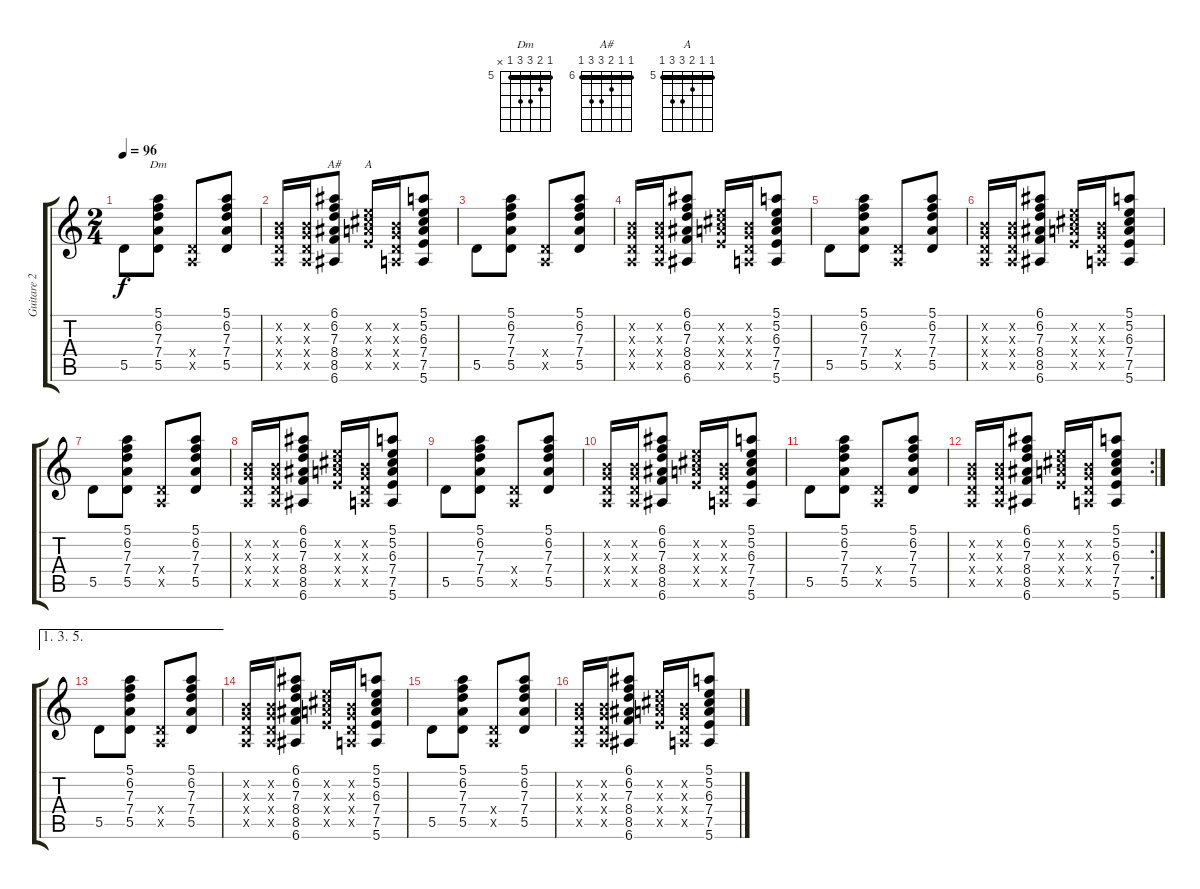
\track ("Guitare 2" "Guitare 2") {instrument acousticguitarsteel}
\staff {score tabs}
\tuning (E4 B3 G3 D3 A2 E2) {hide}
\chord ("Dm" 5 6 7 7 5 x) {firstfret 5 barre 5}
\chord ("A#" 6 6 7 8 8 6) {firstfret 6 barre 6}
\chord ("A" 5 5 6 7 7 5) {firstfret 5 barre 5}
\ts (2 4)
\tempo 96
\clef g2
\ks c
5.5.8{dy f} (5.1 6.2 7.3 7.4 5.5).8{ch "Dm"} (0.4{x} 0.5{x}).8 (5.1 6.2 7.3 7.4 5.5).8 |
(0.2{x} 0.3{x} 0.4{x} 0.5{x}).16 (0.2{x} 0.3{x} 0.4{x} 0.5{x}).16 (6.1 6.2 7.3 8.4 8.5 6.6).8{ch "A#"} (5.2{x} 6.3{x} 7.4{x} 7.5{x}).16{ch "A"} (0.2{x} 0.3{x} 0.4{x} 0.5{x}).16 (5.1 5.2 6.3 7.4 7.5 5.6).8 |
5.5.8 (5.1 6.2 7.3 7.4 5.5).8 (0.4{x} 0.5{x}).8 (5.1 6.2 7.3 7.4 5.5).8 |
(0.2{x} 0.3{x} 0.4{x} 0.5{x}).16 (0.2{x} 0.3{x} 0.4{x} 0.5{x}).16 (6.1 6.2 7.3 8.4 8.5 6.6).8 (5.2{x} 6.3{x} 7.4{x} 7.5{x}).16 (0.2{x} 0.3{x} 0.4{x} 0.5{x}).16 (5.1 5.2 6.3 7.4 7.5 5.6).8 |
5.5.8 (5.1 6.2 7.3 7.4 5.5).8 (0.4{x} 0.5{x}).8 (5.1 6.2 7.3 7.4 5.5).8 |
(0.2{x} 0.3{x} 0.4{x} 0.5{x}).16 (0.2{x} 0.3{x} 0.4{x} 0.5{x}).16 (6.1 6.2 7.3 8.4 8.5 6.6).8 (5.2{x} 6.3{x} 7.4{x} 7.5{x}).16 (0.2{x} 0.3{x} 0.4{x} 0.5{x}).16 (5.1 5.2 6.3 7.4 7.5 5.6).8 |
5.5.8 (5.1 6.2 7.3 7.4 5.5).8 (0.4{x} 0.5{x}).8 (5.1 6.2 7.3 7.4 5.5).8 |
(0.2{x} 0.3{x} 0.4{x} 0.5{x}).16 (0.2{x} 0.3{x} 0.4{x} 0.5{x}).16 (6.1 6.2 7.3 8.4 8.5 6.6).8 (5.2{x} 6.3{x} 7.4{x} 7.5{x}).16 (0.2{x} 0.3{x} 0.4{x} 0.5{x}).16 (5.1 5.2 6.3 7.4 7.5 5.6).8 |
5.5.8 (5.1 6.2 7.3 7.4 5.5).8 (0.4{x} 0.5{x}).8 (5.1 6.2 7.3 7.4 5.5).8 |
(0.2{x} 0.3{x} 0.4{x} 0.5{x}).16 (0.2{x} 0.3{x} 0.4{x} 0.5{x}).16 (6.1 6.2 7.3 8.4 8.5 6.6).8 (5.2{x} 6.3{x} 7.4{x} 7.5{x}).16 (0.2{x} 0.3{x} 0.4{x} 0.5{x}).16 (5.1 5.2 6.3 7.4 7.5 5.6).8 |
5.5.8 (5.1 6.2 7.3 7.4 5.5).8 (0.4{x} 0.5{x}).8 (5.1 6.2 7.3 7.4 5.5).8 |
\rc 2
(0.2{x} 0.3{x} 0.4{x} 0.5{x}).16 (0.2{x} 0.3{x} 0.4{x} 0.5{x}).16 (6.1 6.2 7.3 8.4 8.5 6.6).8 (5.2{x} 6.3{x} 7.4{x} 7.5{x}).16 (0.2{x} 0.3{x} 0.4{x} 0.5{x}).16 (5.1 5.2 6.3 7.4 7.5 5.6).8 |
\ae (1 3 5)
5.5.8 (5.1 6.2 7.3 7.4 5.5).8 (0.4{x} 0.5{x}).8 (5.1 6.2 7.3 7.4 5.5).8 |
(0.2{x} 0.3{x} 0.4{x} 0.5{x}).16 (0.2{x} 0.3{x} 0.4{x} 0.5{x}).16 (6.1 6.2 7.3 8.4 8.5 6.6).8 (5.2{x} 6.3{x} 7.4{x} 7.5{x}).16 (0.2{x} 0.3{x} 0.4{x} 0.5{x}).16 (5.1 5.2 6.3 7.4 7.5 5.6).8 |
5.5.8 (5.1 6.2 7.3 7.4 5.5).8 (0.4{x} 0.5{x}).8 (5.1 6.2 7.3 7.4 5.5).8 |
(0.2{x} 0.3{x} 0.4{x} 0.5{x}).16 (0.2{x} 0.3{x} 0.4{x} 0.5{x}).16 (6.1 6.2 7.3 8.4 8.5 6.6).8 (5.2{x} 6.3{x} 7.4{x} 7.5{x}).16 (0.2{x} 0.3{x} 0.4{x} 0.5{x}).16 (5.1 5.2 6.3 7.4 7.5 5.6).8
